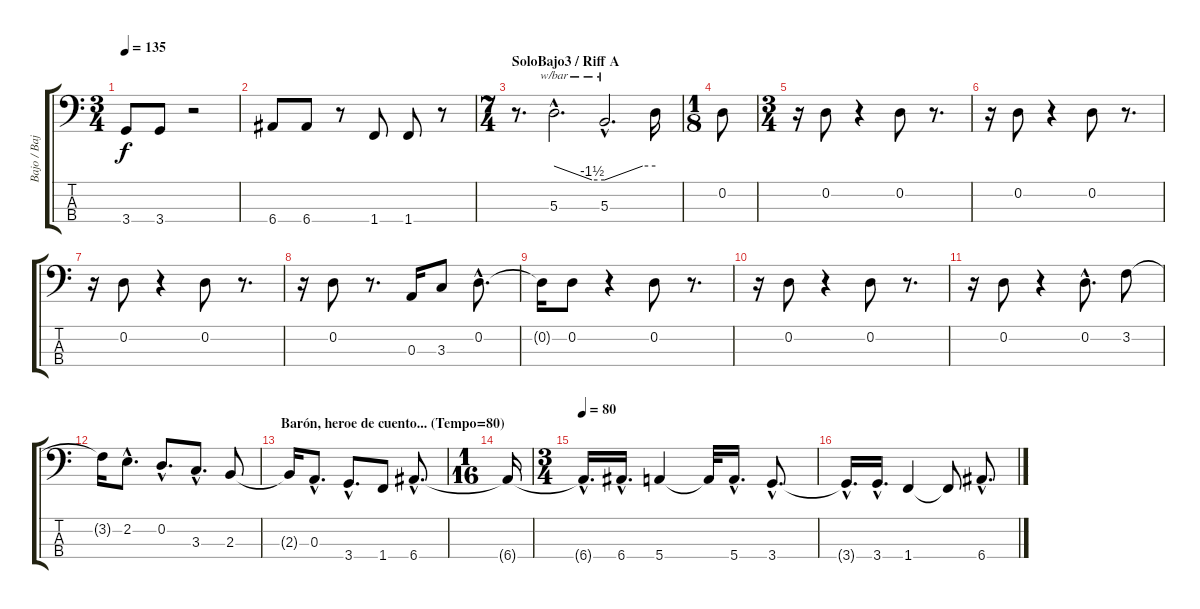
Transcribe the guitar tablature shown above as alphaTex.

\track ("Bajo / Bajo solista" "Bajo / Baj") {instrument electricbassfinger}
\staff {score tabs}
\tuning (G2 D2 A1 E1) {hide}
\ts (3 4)
\tempo 135
\clef f4
\ks c
3.4.8{dy f} 3.4.8 r.2 |
6.4.8 6.4.8 r.8 1.4.8 1.4.8 r.8 |
\ts (7 4)
\section ("" "SoloBajo3 / Riff A")
r.8{d instrument overdrivenguitar} 5.3{hac}.2{d tbe (custom default 0 0 45 -6 60 -6)} 5.3{hac}.2{d tbe (custom default 0 -6 45 0 60 0)} 5.3{t}.16 |
\ts (1 8)
0.2.8{instrument electricbassfinger} |
\ts (3 4)
r.16 0.2.8 r.4 0.2.8 r.8{d} |
r.16 0.2.8 r.4 0.2.8 r.8{d} |
r.16 0.2.8 r.4 0.2.8 r.8{d} |
r.16 0.2.8 r.8{d} 0.3.16 3.3.8 0.2{hac}.8{d} |
0.2{t}.16 0.2.8 r.4 0.2.8 r.8{d} |
r.16 0.2.8 r.4 0.2.8 r.8{d} |
r.16 0.2.8 r.4 0.2{hac}.8{d} 3.2.8 |
3.2{t}.16 2.2{hac}.8{d} 0.2{hac}.8{d} 3.3{hac}.8{d} 2.3.8 |
\section ("" "Barón, heroe de cuento... (Tempo=80)")
2.3{t}.16 0.3{hac}.8{d} 3.4{hac}.8{d} 1.4.8 6.4{hac}.8{d} |
\ts (1 16)
6.4{t}.16 |
\ts (3 4)
\tempo 80
6.4{hac t}.16{d} 6.4{hac}.16{d} 5.4.4 5.4{t}.32 5.4{hac}.16{d} 3.4{hac}.8{d} |
3.4{hac t}.16{d} 3.4{hac}.16{d} 1.4.4 1.4{t}.8 6.4{hac}.8{d}
